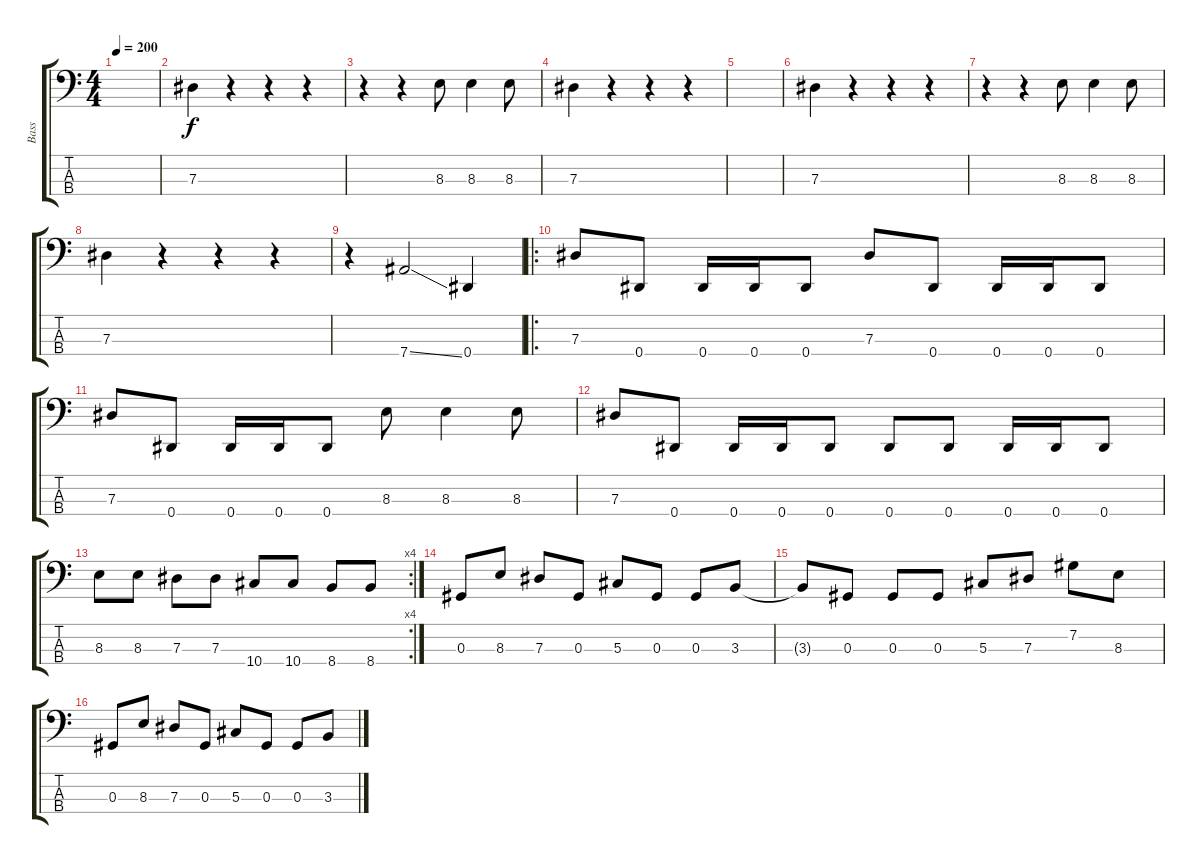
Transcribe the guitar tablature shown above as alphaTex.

\track ("Bass" "Bass") {instrument electricbasspick}
\staff {score tabs}
\tuning (Gb2 Db2 Ab1 Eb1) {hide}
\ts (4 4)
\tempo 200
\clef f4
\ks c
|
7.3.4 r.4 r.4 r.4 |
r.4 r.4 8.3.8 8.3.4 8.3.8 |
7.3.4 r.4 r.4 r.4 |
|
7.3.4 r.4 r.4 r.4 |
r.4 r.4 8.3.8 8.3.4 8.3.8 |
7.3.4 r.4 r.4 r.4 |
r.4 7.4{ss}.2 0.4.4 |
\ro
7.3.8 0.4.8 0.4.16 0.4.16 0.4.8 7.3.8 0.4.8 0.4.16 0.4.16 0.4.8 |
7.3.8 0.4.8 0.4.16 0.4.16 0.4.8 8.3.8 8.3.4 8.3.8 |
7.3.8 0.4.8 0.4.16 0.4.16 0.4.8 0.4.8 0.4.8 0.4.16 0.4.16 0.4.8 |
\rc 4
8.3.8 8.3.8 7.3.8 7.3.8 10.4.8 10.4.8 8.4.8 8.4.8 |
0.3.8 8.3.8 7.3.8 0.3.8 5.3.8 0.3.8 0.3.8 3.3.8 |
3.3{t}.8 0.3.8 0.3.8 0.3.8 5.3.8 7.3.8 7.2.8 8.3.8 |
0.3.8 8.3.8 7.3.8 0.3.8 5.3.8 0.3.8 0.3.8 3.3.8
